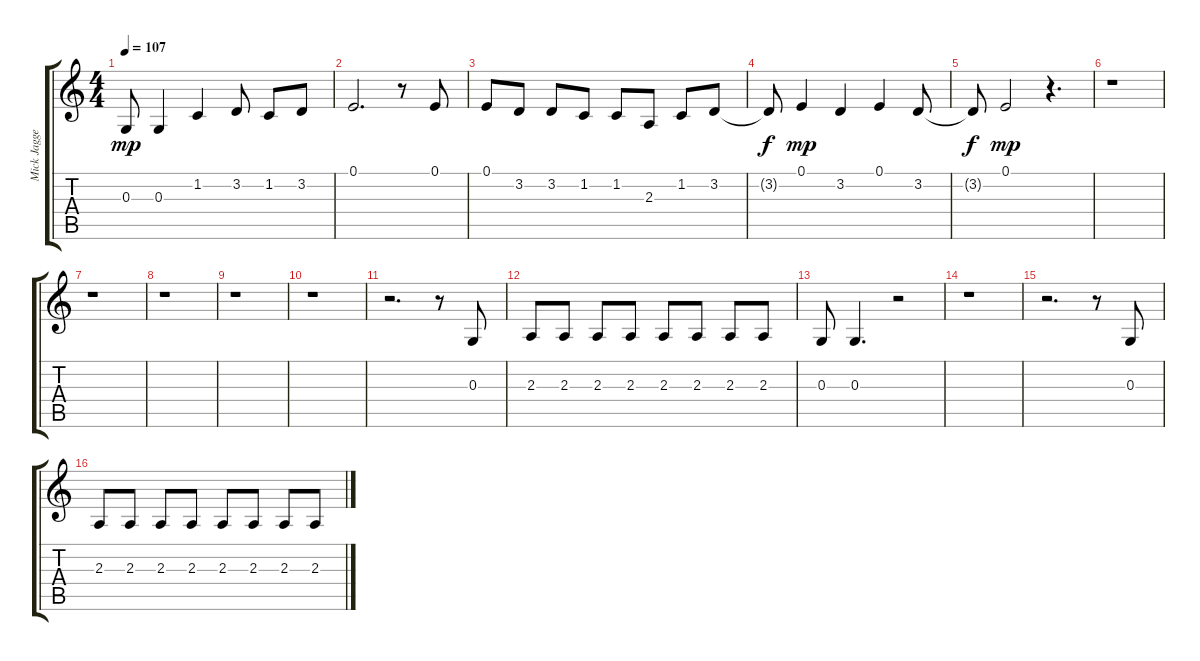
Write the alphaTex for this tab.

\track ("Mick Jagger" "Mick Jagge") {instrument clarinet}
\staff {score tabs}
\tuning (E4 B3 G3 D3 A2 E2) {hide}
\ts (4 4)
\tempo 107
\clef g2
\ks c
0.3.8{dy mp} 0.3.4 1.2.4 3.2.8 1.2.8 3.2.8 |
0.1.2{d} r.8 0.1.8 |
0.1.8 3.2.8 3.2.8 1.2.8 1.2.8 2.3.8 1.2.8 3.2.8 |
3.2{t}.8{dy f} 0.1.4{dy mp} 3.2.4 0.1.4 3.2.8 |
3.2{t}.8{dy f} 0.1.2{dy mp} r.4{d} |
r.1 |
r.1 |
r.1 |
r.1 |
r.1 |
r.2{d} r.8 0.3.8 |
2.3.8 2.3.8 2.3.8 2.3.8 2.3.8 2.3.8 2.3.8 2.3.8 |
0.3.8 0.3.4{d} r.2 |
r.1 |
r.2{d} r.8 0.3.8 |
2.3.8 2.3.8 2.3.8 2.3.8 2.3.8 2.3.8 2.3.8 2.3.8
